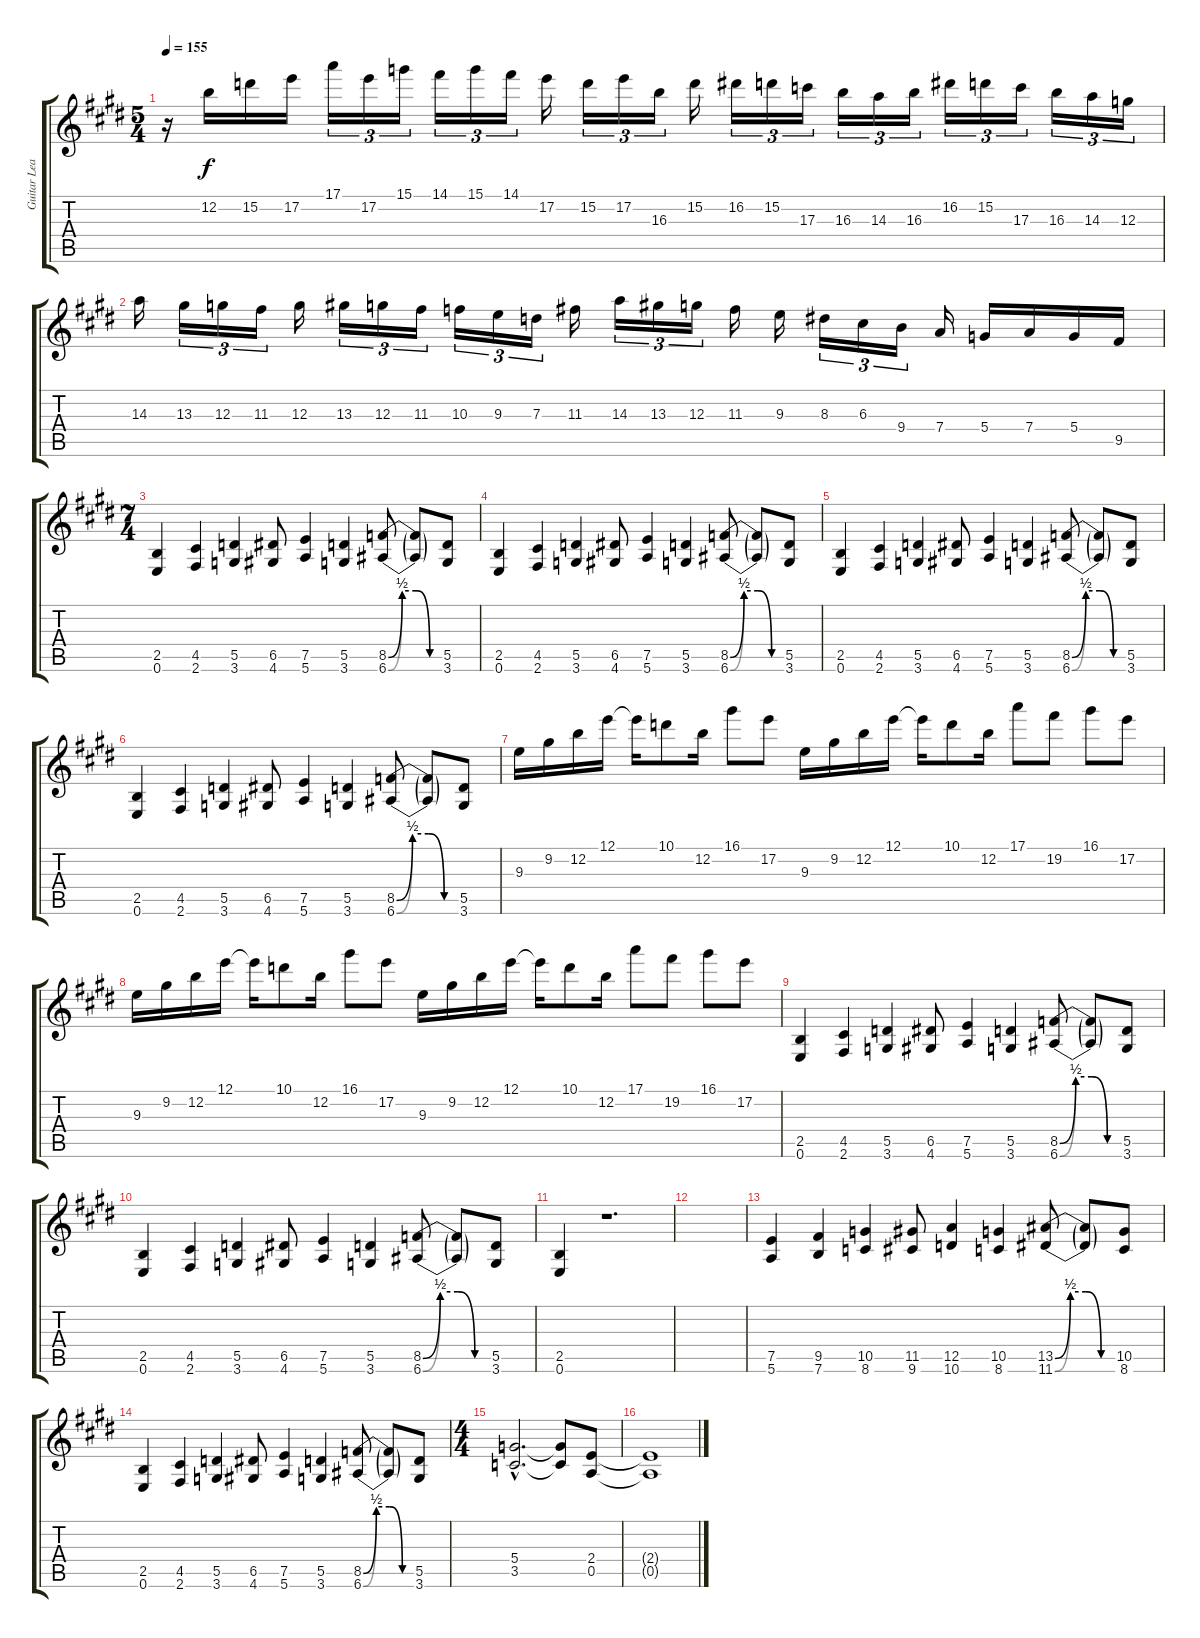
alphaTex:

\track ("Guitar Lead" "Guitar Lea") {instrument distortionguitar}
\staff {score tabs}
\tuning (E4 B3 G3 D3 A2 E2) {hide}
\ts (5 4)
\tempo 155
\clef g2
\ks e
r.16{dy f} 12.2.16 15.2.16 17.2.16 17.1.16{tu (3 2)} 17.2.16{tu (3 2)} 15.1.16{tu (3 2)} 14.1.16{tu (3 2)} 15.1.16{tu (3 2)} 14.1.16{tu (3 2)} 17.2.16 15.2.16{tu (3 2)} 17.2.16{tu (3 2)} 16.3.16{tu (3 2)} 15.2.16 16.2.16{tu (3 2)} 15.2.16{tu (3 2)} 17.3.16{tu (3 2)} 16.3.16{tu (3 2)} 14.3.16{tu (3 2)} 16.3.16{tu (3 2)} 16.2.16{tu (3 2)} 15.2.16{tu (3 2)} 17.3.16{tu (3 2)} 16.3.16{tu (3 2)} 14.3.16{tu (3 2)} 12.3.16{tu (3 2)} |
14.3.16 13.3.16{tu (3 2)} 12.3.16{tu (3 2)} 11.3.16{tu (3 2)} 12.3.16 13.3.16{tu (3 2)} 12.3.16{tu (3 2)} 11.3.16{tu (3 2)} 10.3.16{tu (3 2)} 9.3.16{tu (3 2)} 7.3.16{tu (3 2)} 11.3.16 14.3.16{tu (3 2)} 13.3.16{tu (3 2)} 12.3.16{tu (3 2)} 11.3.16 9.3.16 8.3.16{tu (3 2)} 6.3.16{tu (3 2)} 9.4.16{tu (3 2)} 7.4.16 5.4.16 7.4.16 5.4.16 9.5.16 |
\ts (7 4)
(2.5 0.6).4 (4.5 2.6).4 (5.5 3.6).4 (6.5 4.6).8 (7.5 5.6).4 (5.5 3.6).4 (8.5{be (custom 0 0 15 2 30 2 45 0 60 0)} 6.6{be (custom 0 0 15 2 30 2 45 0 60 0)}).8 (8.5{t} 6.6{t}).8 (5.5 3.6).8 |
(2.5 0.6).4 (4.5 2.6).4 (5.5 3.6).4 (6.5 4.6).8 (7.5 5.6).4 (5.5 3.6).4 (8.5{be (custom 0 0 15 2 30 2 45 0 60 0)} 6.6{be (custom 0 0 15 2 30 2 45 0 60 0)}).8 (8.5{t} 6.6{t}).8 (5.5 3.6).8 |
(2.5 0.6).4 (4.5 2.6).4 (5.5 3.6).4 (6.5 4.6).8 (7.5 5.6).4 (5.5 3.6).4 (8.5{be (custom 0 0 15 2 30 2 45 0 60 0)} 6.6{be (custom 0 0 15 2 30 2 45 0 60 0)}).8 (8.5{t} 6.6{t}).8 (5.5 3.6).8 |
(2.5 0.6).4 (4.5 2.6).4 (5.5 3.6).4 (6.5 4.6).8 (7.5 5.6).4 (5.5 3.6).4 (8.5{be (custom 0 0 15 2 30 2 45 0 60 0)} 6.6{be (custom 0 0 15 2 30 2 45 0 60 0)}).8 (8.5{t} 6.6{t}).8 (5.5 3.6).8 |
9.3.16 9.2.16 12.2.16 12.1.16 12.1{t}.16 10.1.8 12.2.16 16.1.8 17.2.8 9.3.16 9.2.16 12.2.16 12.1.16 12.1{t}.16 10.1.8 12.2.16 17.1.8 19.2.8 16.1.8 17.2.8 |
9.3.16 9.2.16 12.2.16 12.1.16 12.1{t}.16 10.1.8 12.2.16 16.1.8 17.2.8 9.3.16 9.2.16 12.2.16 12.1.16 12.1{t}.16 10.1.8 12.2.16 17.1.8 19.2.8 16.1.8 17.2.8 |
(2.5 0.6).4 (4.5 2.6).4 (5.5 3.6).4 (6.5 4.6).8 (7.5 5.6).4 (5.5 3.6).4 (8.5{be (custom 0 0 15 2 30 2 45 0 60 0)} 6.6{be (custom 0 0 15 2 30 2 45 0 60 0)}).8 (8.5{t} 6.6{t}).8 (5.5 3.6).8 |
(2.5 0.6).4 (4.5 2.6).4 (5.5 3.6).4 (6.5 4.6).8 (7.5 5.6).4 (5.5 3.6).4 (8.5{be (custom 0 0 15 2 30 2 45 0 60 0)} 6.6{be (custom 0 0 15 2 30 2 45 0 60 0)}).8 (8.5{t} 6.6{t}).8 (5.5 3.6).8 |
(2.5 0.6).4 r.1{d} |
|
(7.5 5.6).4 (9.5 7.6).4 (10.5 8.6).4 (11.5 9.6).8 (12.5 10.6).4 (10.5 8.6).4 (13.5{be (custom 0 0 15 2 30 2 45 0 60 0)} 11.6{be (custom 0 0 15 2 30 2 45 0 60 0)}).8 (13.5{t} 11.6{t}).8 (10.5 8.6).8 |
(2.5 0.6).4 (4.5 2.6).4 (5.5 3.6).4 (6.5 4.6).8 (7.5 5.6).4 (5.5 3.6).4 (8.5{be (custom 0 0 15 2 30 2 45 0 60 0)} 6.6{be (custom 0 0 15 2 30 2 45 0 60 0)}).8 (8.5{t} 6.6{t}).8 (5.5 3.6).8 |
\ts (4 4)
(5.4{hac} 3.5{hac}).2{d} (5.4{t} 3.5{t}).8 (2.4 0.5).8 |
(2.4{t} 0.5{t}).1
